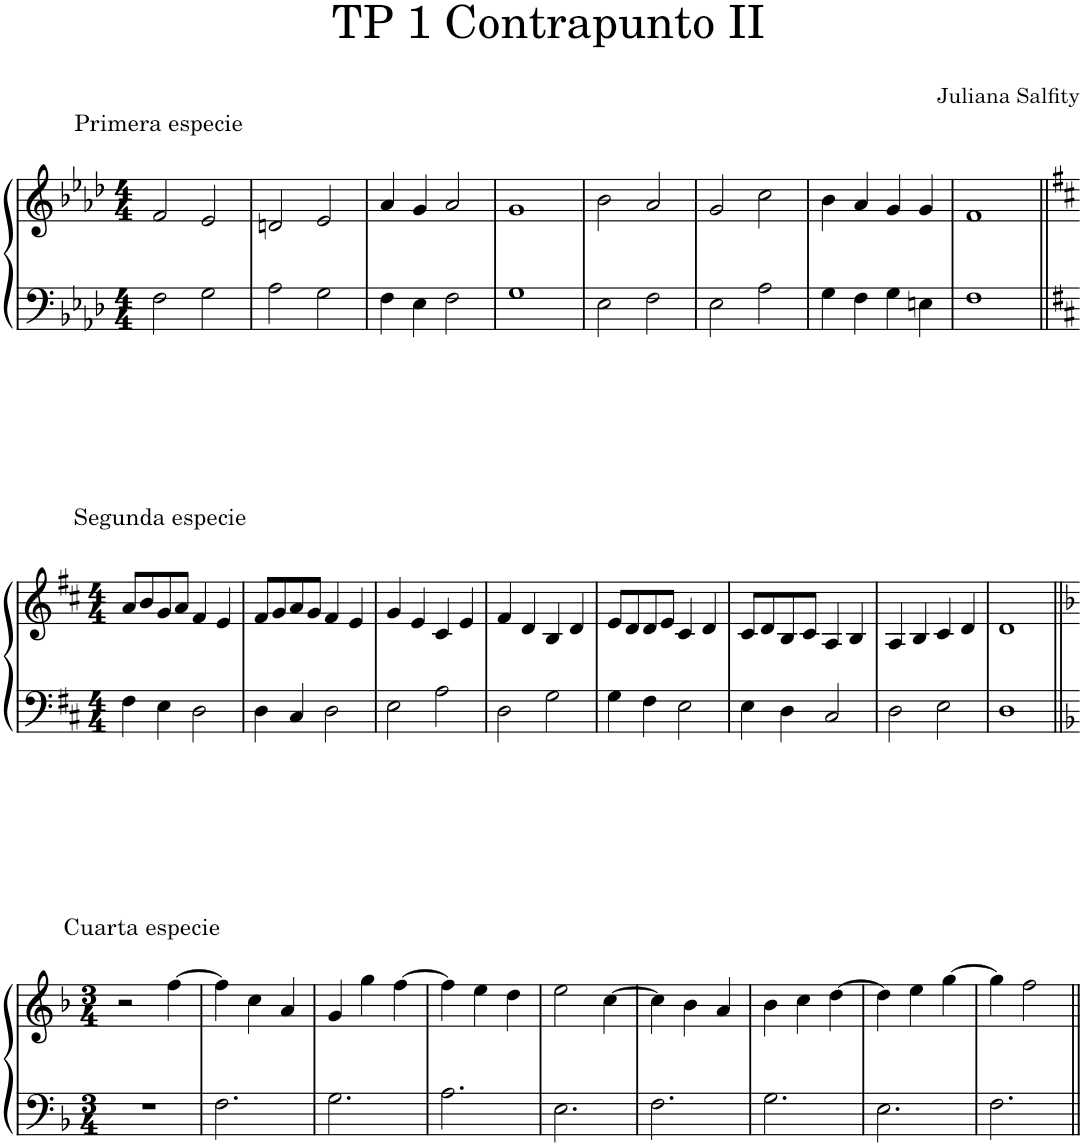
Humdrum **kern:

**kern	**kern
*part1	*part1
*staff2	*staff1
*I"Piano	*
*I'Pno.	*
*clefF4	*clefG2
*k[b-e-a-d-]	*k[b-e-a-d-]
*M4/4	*M4/4
=1	=1
!	!LO:TX:a:t=Primera especie
2F\	2f/
2G\	2e-/
=2	=2
2A-\	2dn/
2G\	2e-/
=3	=3
4F\	4a-/
4E-\	4g/
2F\	2a-/
=4	=4
1G	1g
=5	=5
2E-\	2b-\
2F\	2a-/
=6	=6
2E-\	2g/
2A-\	2cc\
=7	=7
4G\	4b-\
4F\	4a-/
4G\	4g/
4En\	4g/
=8	=8
1F	1f
!!LO:LB:g=z
=9||	=9||
*k[f#c#]	*k[f#c#]
*M4/4	*M4/4
!	!LO:TX:a:t=Segunda especie
4F#\	8a/L
.	8b/
4E\	8g/
.	8a/J
2D\	4f#/
.	4e/
=10	=10
4D\	8f#/L
.	8g/
4C#/	8a/
.	8g/J
2D\	4f#/
.	4e/
=11	=11
2E\	4g/
.	4e/
2A\	4c#/
.	4e/
=12	=12
2D\	4f#/
.	4d/
2G\	4B/
.	4d/
=13	=13
4G\	8e/L
.	8d/
4F#\	8d/
.	8e/J
2E\	4c#/
.	4d/
=14	=14
4E\	8c#/L
.	8d/
4D\	8B/
.	8c#/J
2C#/	4A/
.	4B/
=15	=15
2D\	4A/
.	4B/
2E\	4c#/
.	4d/
=16	=16
1D	1d
!!LO:LB:g=z
=17||	=17||
*k[b-]	*k[b-]
*M3/4	*M3/4
!	!LO:TX:a:t=Cuarta especie
2.r	2r
.	[4ff\
=18	=18
2.F\	4ff\]
.	4cc\
.	4a/
=19	=19
2.G\	4g/
.	4gg\
.	[4ff\
=20	=20
2.A\	4ff\]
.	4ee\
.	4dd\
=21	=21
2.E\	2ee\
.	[4cc\
=22	=22
2.F\	4cc\]
.	4b-\
.	4a/
=23	=23
2.G\	4b-\
.	4cc\
.	[4dd\
=24	=24
2.E\	4dd\]
.	4ee\
.	[4gg\
=25	=25
2.F\	4gg\]
.	2ff\
=||	=||
*-	*-
